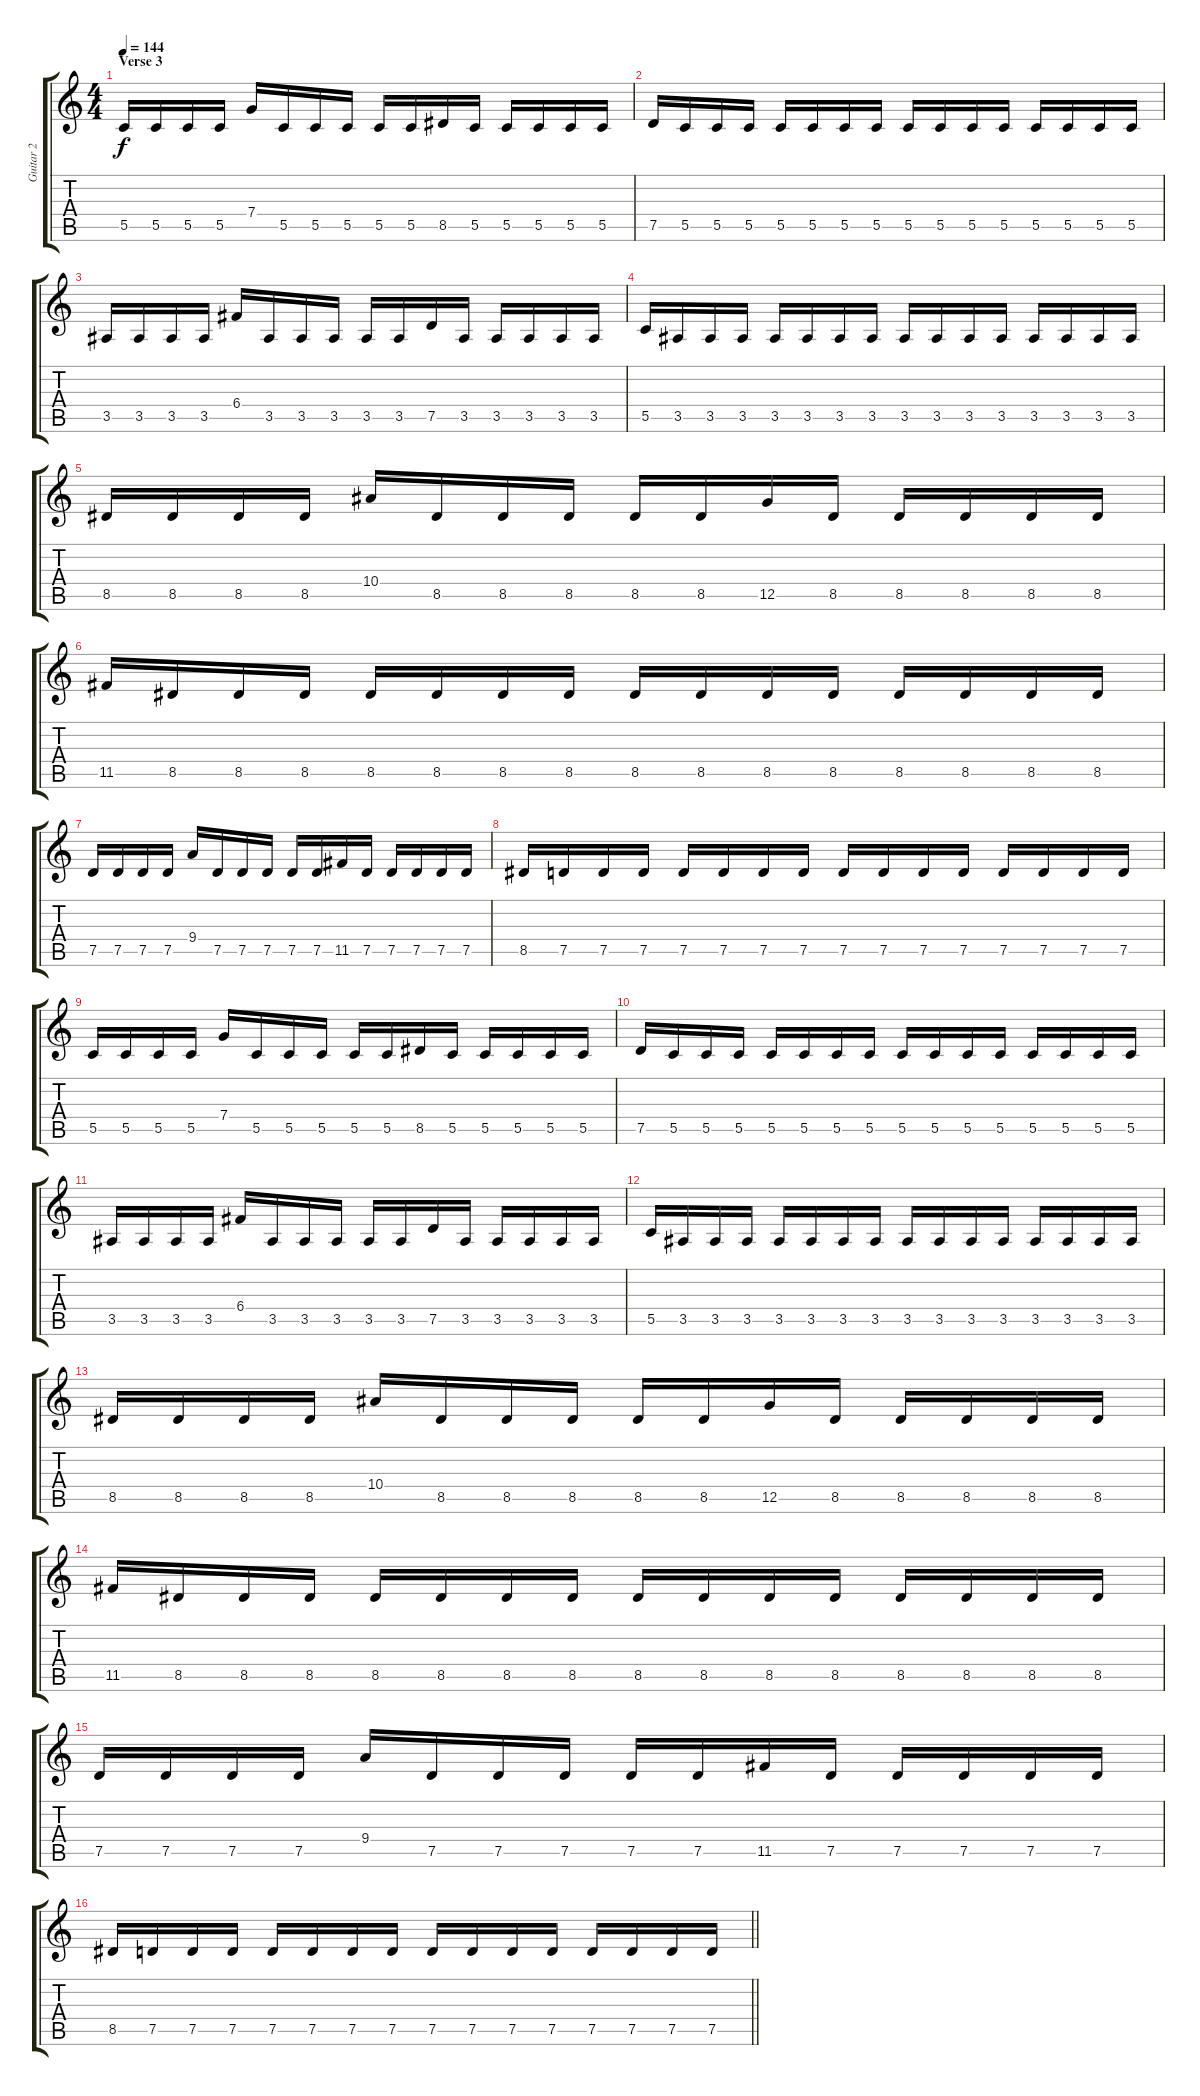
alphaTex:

\track ("Guitar 2" "Guitar 2") {instrument overdrivenguitar}
\staff {score tabs}
\tuning (D4 A3 F3 C3 G2 D2) {hide}
\ts (4 4)
\section ("" "Verse 3")
\tempo 144
\clef g2
\ks c
5.5.16{dy f} 5.5.16 5.5.16 5.5.16 7.4.16 5.5.16 5.5.16 5.5.16 5.5.16 5.5.16 8.5.16 5.5.16 5.5.16 5.5.16 5.5.16 5.5.16 |
7.5.16 5.5.16 5.5.16 5.5.16 5.5.16 5.5.16 5.5.16 5.5.16 5.5.16 5.5.16 5.5.16 5.5.16 5.5.16 5.5.16 5.5.16 5.5.16 |
3.5.16 3.5.16 3.5.16 3.5.16 6.4.16 3.5.16 3.5.16 3.5.16 3.5.16 3.5.16 7.5.16 3.5.16 3.5.16 3.5.16 3.5.16 3.5.16 |
5.5.16 3.5.16 3.5.16 3.5.16 3.5.16 3.5.16 3.5.16 3.5.16 3.5.16 3.5.16 3.5.16 3.5.16 3.5.16 3.5.16 3.5.16 3.5.16 |
8.5.16 8.5.16 8.5.16 8.5.16 10.4.16 8.5.16 8.5.16 8.5.16 8.5.16 8.5.16 12.5.16 8.5.16 8.5.16 8.5.16 8.5.16 8.5.16 |
11.5.16 8.5.16 8.5.16 8.5.16 8.5.16 8.5.16 8.5.16 8.5.16 8.5.16 8.5.16 8.5.16 8.5.16 8.5.16 8.5.16 8.5.16 8.5.16 |
7.5.16 7.5.16 7.5.16 7.5.16 9.4.16 7.5.16 7.5.16 7.5.16 7.5.16 7.5.16 11.5.16 7.5.16 7.5.16 7.5.16 7.5.16 7.5.16 |
8.5.16 7.5.16 7.5.16 7.5.16 7.5.16 7.5.16 7.5.16 7.5.16 7.5.16 7.5.16 7.5.16 7.5.16 7.5.16 7.5.16 7.5.16 7.5.16 |
5.5.16 5.5.16 5.5.16 5.5.16 7.4.16 5.5.16 5.5.16 5.5.16 5.5.16 5.5.16 8.5.16 5.5.16 5.5.16 5.5.16 5.5.16 5.5.16 |
7.5.16 5.5.16 5.5.16 5.5.16 5.5.16 5.5.16 5.5.16 5.5.16 5.5.16 5.5.16 5.5.16 5.5.16 5.5.16 5.5.16 5.5.16 5.5.16 |
3.5.16 3.5.16 3.5.16 3.5.16 6.4.16 3.5.16 3.5.16 3.5.16 3.5.16 3.5.16 7.5.16 3.5.16 3.5.16 3.5.16 3.5.16 3.5.16 |
5.5.16 3.5.16 3.5.16 3.5.16 3.5.16 3.5.16 3.5.16 3.5.16 3.5.16 3.5.16 3.5.16 3.5.16 3.5.16 3.5.16 3.5.16 3.5.16 |
8.5.16 8.5.16 8.5.16 8.5.16 10.4.16 8.5.16 8.5.16 8.5.16 8.5.16 8.5.16 12.5.16 8.5.16 8.5.16 8.5.16 8.5.16 8.5.16 |
11.5.16 8.5.16 8.5.16 8.5.16 8.5.16 8.5.16 8.5.16 8.5.16 8.5.16 8.5.16 8.5.16 8.5.16 8.5.16 8.5.16 8.5.16 8.5.16 |
7.5.16 7.5.16 7.5.16 7.5.16 9.4.16 7.5.16 7.5.16 7.5.16 7.5.16 7.5.16 11.5.16 7.5.16 7.5.16 7.5.16 7.5.16 7.5.16 |
\barLineRight lightlight
8.5.16 7.5.16 7.5.16 7.5.16 7.5.16 7.5.16 7.5.16 7.5.16 7.5.16 7.5.16 7.5.16 7.5.16 7.5.16 7.5.16 7.5.16 7.5.16
